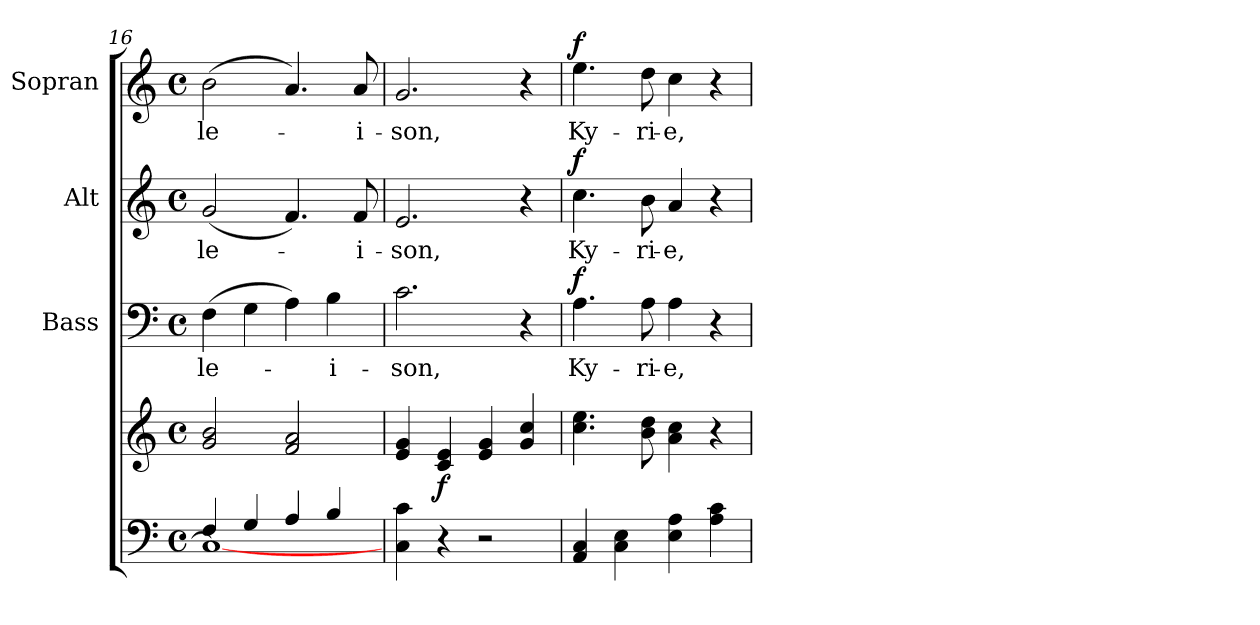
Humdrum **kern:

**kern	**kern	**dynam	**kern	**text	**dynam	**kern	**text	**dynam	**kern	**text	**dynam
*part4	*part4	*part4	*part3	*part3	*part3	*part2	*part2	*part2	*part1	*part1	*part1
*staff5	*staff4	*staff4/5	*staff3	*staff3	*staff3	*staff2	*staff2	*staff2	*staff1	*staff1	*staff1
*	*	*	*I"Bass	*	*	*I"Alt	*	*	*I"Sopran	*	*
*	*	*	*I'B.	*	*	*I'A	*	*	*I'S	*	*
*clefF4	*clefG2	*	*clefF4	*	*	*clefG2	*	*	*clefG2	*	*
*k[]	*k[]	*	*k[]	*	*	*k[]	*	*	*k[]	*	*
*C:	*C:	*	*C:	*	*	*C:	*	*	*C:	*	*
*M4/4	*M4/4	*	*M4/4	*	*	*M4/4	*	*	*M4/4	*	*
*met(c)	*met(c)	*	*met(c)	*	*	*met(c)	*	*	*met(c)	*	*
=16	=16	=16	=16	=16	=16	=16	=16	=16	=16	=16	=16
*^	*	*	*	*	*	*	*	*	*	*	*
!	!	!	!	!	!LO:LY:b	!	!	!LO:LY:b	!	!	!LO:LY:b	!
4F/	1C_	2g/ 2b/	.	(>4F\	-le-	.	(<2g/	-le-	.	(>2b\	-le-	.
4G/	.	.	.	4G\	.	.	.	.	.	.	.	.
4A/	.	2f/ 2a/	.	4A\)	.	.	4.f/)	.	.	4.a/)	.	.
!	!	!	!	!	!LO:LY:b	!	!	!	!	!	!	!
4B/	.	.	.	4B\	-i-	.	.	.	.	.	.	.
!	!	!	!	!	!	!	!	!LO:LY:b	!	!	!LO:LY:b	!
.	.	.	.	.	.	.	8f/	-i-	.	8a/	-i-	.
*v	*v	*	*	*	*	*	*	*	*	*	*	*
=17	=17	=17	=17	=17	=17	=17	=17	=17	=17	=17	=17
!	!	!	!	!LO:LY:b	!	!	!LO:LY:b	!	!	!LO:LY:b	!
4C\ 4c\	4e/ 4g/	.	2.c\	-son,	.	2.e/	-son,	.	2.g/	-son,	.
!	!	!LO:DY:b	!	!	!	!	!	!	!	!	!
4r	4c/ 4e/	f	.	.	.	.	.	.	.	.	.
2r	4e/ 4g/	.	.	.	.	.	.	.	.	.	.
.	4g/ 4cc/	.	4r	.	.	4r	.	.	4r	.	.
=18	=18	=18	=18	=18	=18	=18	=18	=18	=18	=18	=18
!	!	!	!	!LO:LY:b	!LO:DY:a	!	!LO:LY:b	!LO:DY:a	!	!LO:LY:b	!LO:DY:a
4AA/ 4C/	4.cc\ 4.ee\	.	4.A\	Ky-	f	4.cc\	Ky-	f	4.ee\	Ky-	f
4C\ 4E\	.	.	.	.	.	.	.	.	.	.	.
!	!	!	!	!LO:LY:b	!	!	!LO:LY:b	!	!	!LO:LY:b	!
.	8b\ 8dd\	.	8A\	-ri-	.	8b\	-ri-	.	8dd\	-ri-	.
!	!	!	!	!LO:LY:b	!	!	!LO:LY:b	!	!	!LO:LY:b	!
4E\ 4A\	4a\ 4cc\	.	4A\	-e,	.	4a/	-e,	.	4cc\	-e,	.
4A\ 4c\	4r	.	4r	.	.	4r	.	.	4r	.	.
=	=	=	=	=	=	=	=	=	=	=	=
*-	*-	*-	*-	*-	*-	*-	*-	*-	*-	*-	*-
